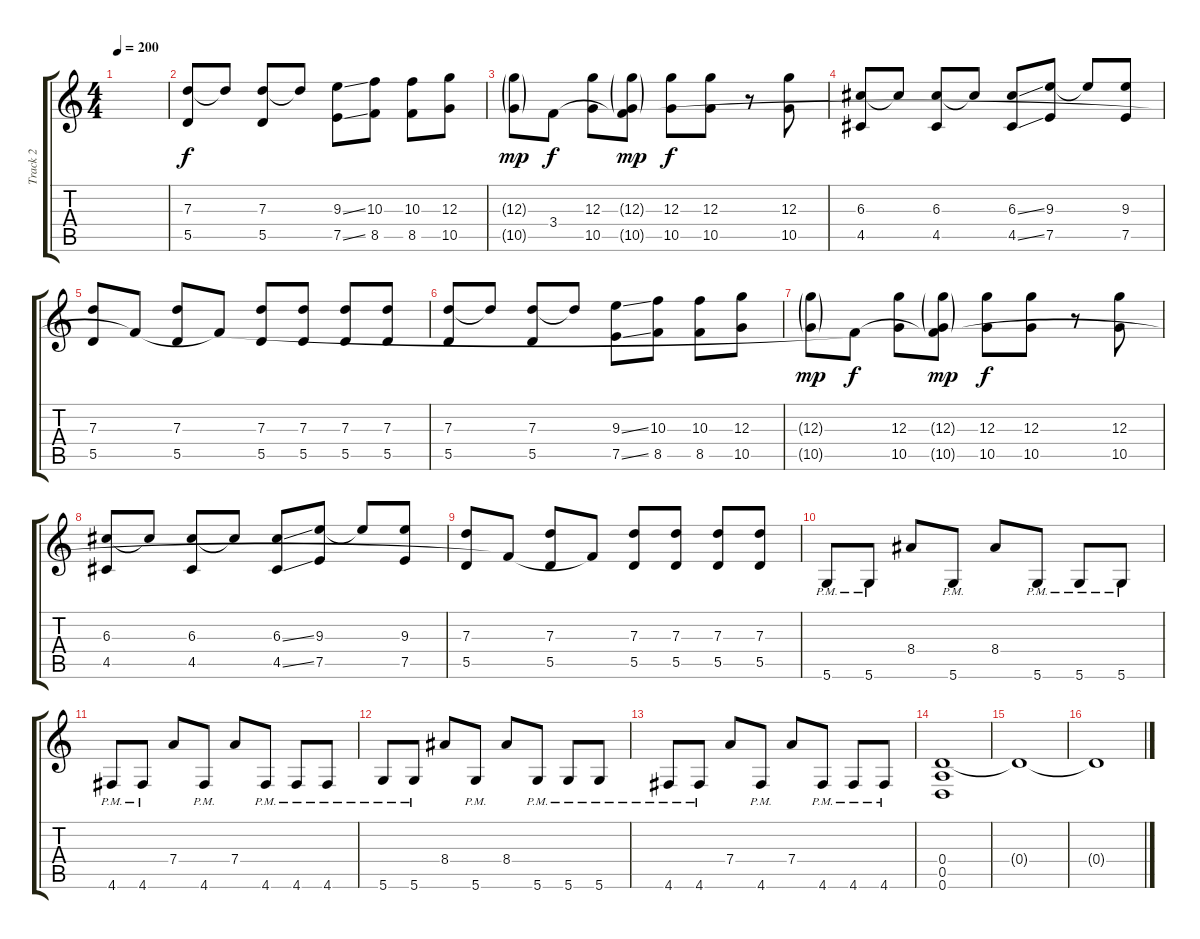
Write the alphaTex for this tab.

\track ("Track 2" "Track 2") {instrument distortionguitar}
\staff {score tabs}
\tuning (E4 B3 G3 D3 A2 D2) {hide}
\ts (4 4)
\tempo 200
\clef g2
\ks c
|
(7.3 5.5).8 7.3{t}.8 (7.3 5.5).8 7.3{t}.8 (9.3{ss} 7.5{ss}).8 (10.3 8.5).8 (10.3 8.5).8 (12.3 10.5).8 |
(12.3{g} 10.5{g}).8{dy mp} 3.4{t}.8{dy f} (12.3 10.5).8 (12.3{g} 3.4{t} 10.5{g}).8{dy mp} (12.3 10.5).8{dy f} (12.3 10.5).8 r.8 (12.3 10.5).8 |
(6.3 4.5).8 6.3{t}.8 (6.3 4.5).8 6.3{t}.8 (6.3{ss} 4.5{ss}).8 (9.3 7.5).8 9.3{t}.8 (9.3 7.5).8 |
(7.3 5.5).8 3.4{t}.8 (7.3 5.5).8 3.4{t}.8 (7.3 5.5).8 (7.3 5.5).8 (7.3 5.5).8 (7.3 5.5).8 |
(7.3 5.5).8 7.3{t}.8 (7.3 5.5).8 7.3{t}.8 (9.3{ss} 7.5{ss}).8 (10.3 8.5).8 (10.3 8.5).8 (12.3 10.5).8 |
(12.3{g} 10.5{g}).8{dy mp} 3.4{t}.8{dy f} (12.3 10.5).8 (12.3{g} 3.4{t} 10.5{g}).8{dy mp} (12.3 10.5).8{dy f} (12.3 10.5).8 r.8 (12.3 10.5).8 |
(6.3 4.5).8 6.3{t}.8 (6.3 4.5).8 6.3{t}.8 (6.3{ss} 4.5{ss}).8 (9.3 7.5).8 9.3{t}.8 (9.3 7.5).8 |
(7.3 5.5).8 3.4{t}.8 (7.3 5.5).8 3.4{t}.8 (7.3 5.5).8 (7.3 5.5).8 (7.3 5.5).8 (7.3 5.5).8 |
5.6{pm}.8 5.6{pm}.8 8.4.8 5.6{pm}.8 8.4.8 5.6{pm}.8 5.6{pm}.8 5.6{pm}.8 |
4.6{pm}.8 4.6{pm}.8 7.4.8 4.6{pm}.8 7.4.8 4.6{pm}.8 4.6{pm}.8 4.6{pm}.8 |
5.6{pm}.8 5.6{pm}.8 8.4.8 5.6{pm}.8 8.4.8 5.6{pm}.8 5.6{pm}.8 5.6{pm}.8 |
4.6{pm}.8 4.6{pm}.8 7.4.8 4.6{pm}.8 7.4.8 4.6{pm}.8 4.6{pm}.8 4.6{pm}.8 |
(0.4 0.5 0.6).1 |
0.4{t}.1 |
0.4{t}.1
